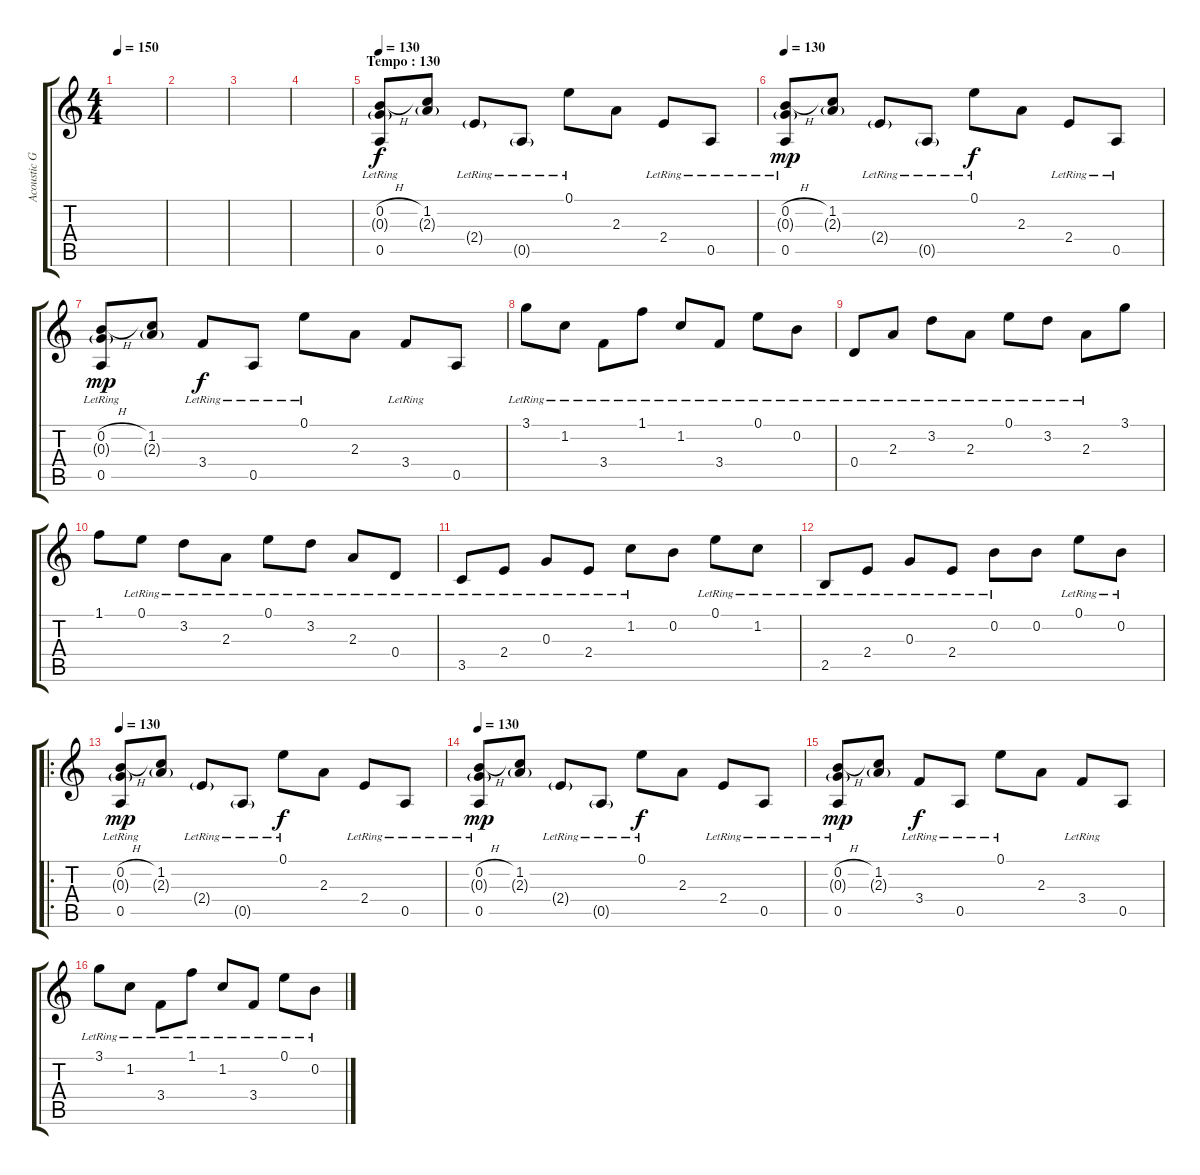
\track ("Acoustic Guitar 1" "Acoustic G") {instrument acousticguitarnylon}
\staff {score tabs}
\tuning (E4 B3 G3 D3 A2 E2) {hide}
\ts (4 4)
\tempo 150
\clef g2
\ks c
|
|
|
|
\section ("" "Tempo : 130")
\tempo 130
(0.2{h} 0.3{g} 0.5{lr}).8 (1.2 2.3{g}).8 2.4{g lr}.8 0.5{g lr}.8 0.1{lr}.8{dy f} 2.3.8 2.4{lr}.8 0.5{lr}.8 |
\tempo 130
(0.2{h} 0.3{g} 0.5{lr}).8{dy mp} (1.2 2.3{g}).8 2.4{g lr}.8 0.5{g lr}.8 0.1{lr}.8{dy f} 2.3.8 2.4{lr}.8 0.5{lr}.8 |
(0.2{h} 0.3{g} 0.5{lr}).8{dy mp} (1.2 2.3{g}).8 3.4{lr}.8{dy f} 0.5{lr}.8 0.1{lr}.8 2.3.8 3.4{lr}.8 0.5.8 |
3.1{lr}.8 1.2{lr}.8 3.4{lr}.8 1.1{lr}.8 1.2{lr}.8 3.4{lr}.8 0.1{lr}.8 0.2{lr}.8 |
0.4{lr}.8 2.3{lr}.8 3.2{lr}.8 2.3{lr}.8 0.1{lr}.8 3.2{lr}.8 2.3{lr}.8 3.1.8 |
1.1.8 0.1{lr}.8 3.2{lr}.8 2.3{lr}.8 0.1{lr}.8 3.2{lr}.8 2.3{lr}.8 0.4{lr}.8 |
3.5{lr}.8 2.4{lr}.8 0.3{lr}.8 2.4{lr}.8 1.2{lr}.8 0.2.8 0.1{lr}.8 1.2{lr}.8 |
2.5{lr}.8 2.4{lr}.8 0.3{lr}.8 2.4{lr}.8 0.2{lr}.8 0.2.8 0.1{lr}.8 0.2{lr}.8 |
\ro
\tempo 130
(0.2{h} 0.3{g} 0.5{lr}).8{dy mp} (1.2 2.3{g}).8 2.4{g lr}.8 0.5{g lr}.8 0.1{lr}.8{dy f} 2.3.8 2.4{lr}.8 0.5{lr}.8 |
\tempo 130
(0.2{h} 0.3{g} 0.5{lr}).8{dy mp} (1.2 2.3{g}).8 2.4{g lr}.8 0.5{g lr}.8 0.1{lr}.8{dy f} 2.3.8 2.4{lr}.8 0.5{lr}.8 |
(0.2{h} 0.3{g} 0.5{lr}).8{dy mp} (1.2 2.3{g}).8 3.4{lr}.8{dy f} 0.5{lr}.8 0.1{lr}.8 2.3.8 3.4{lr}.8 0.5.8 |
3.1{lr}.8 1.2{lr}.8 3.4{lr}.8 1.1{lr}.8 1.2{lr}.8 3.4{lr}.8 0.1{lr}.8 0.2{lr}.8
